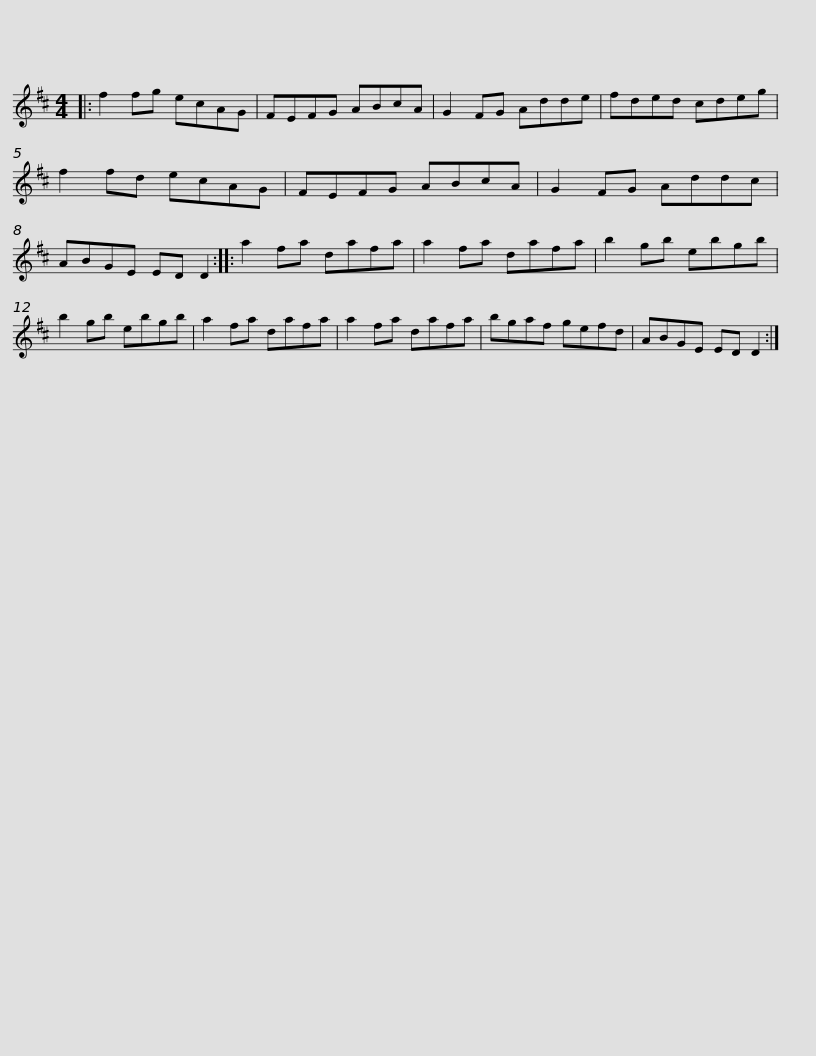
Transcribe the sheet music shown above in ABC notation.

X:1
L:1/8
M:4/4
I:linebreak $
K:D
V:1 treble
V:1
|: f2 fg ecAG | FEFG ABcA | G2 FG Adde | fded cdeg | f2 fd ecAG |$ %5
 FEFG ABcA | G2 FG Addc | ABGE ED D2 :: a2 fa dafa | a2 fa dafa | %10
 b2 gb ebgb |$ b2 gb ebgb | a2 fa dafa | a2 fa dafa | bgaf gefd | %15
 ABGE ED D2 :| %16
